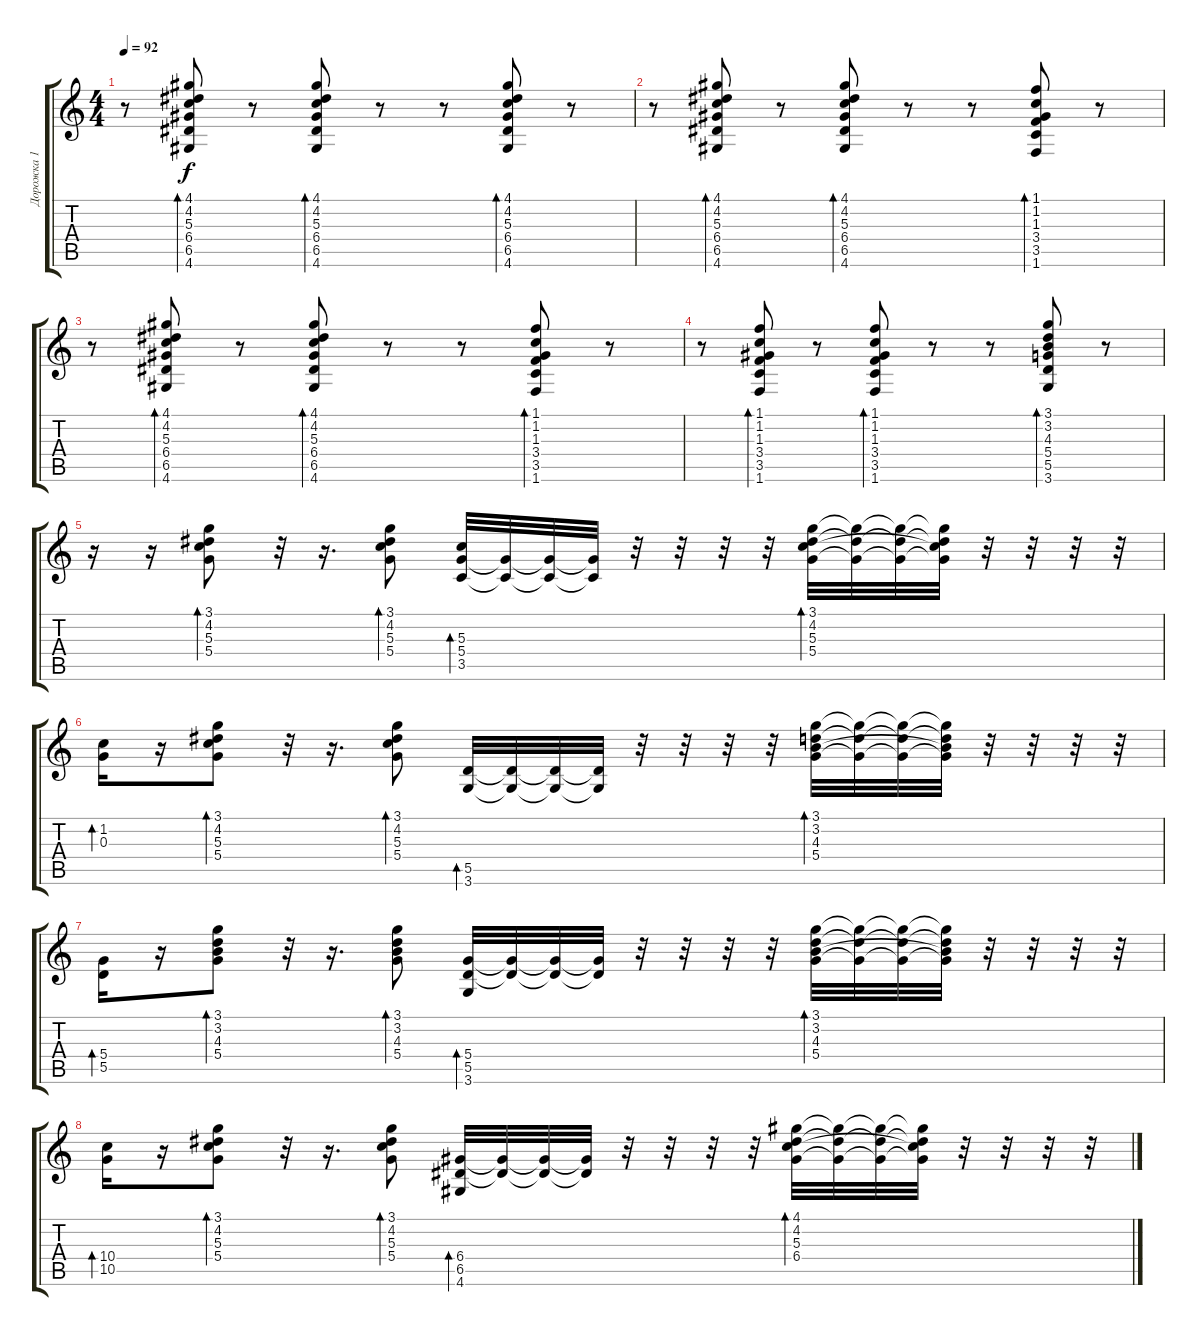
\track ("Дорожка 1" "Дорожка 1") {instrument acousticguitarsteel}
\staff {score tabs}
\tuning (E4 B3 G3 D3 A2 E2) {hide}
\ts (4 4)
\tempo 92
\clef g2
\ks c
r.8{dy f} (4.1 4.2 5.3 6.4 6.5 4.6).8{bd 60} r.8 (4.1 4.2 5.3 6.4 6.5 4.6).8{bd 60} r.8 r.8 (4.1 4.2 5.3 6.4 6.5 4.6).8{bd 60} r.8 |
r.8 (4.1 4.2 5.3 6.4 6.5 4.6).8{bd 60} r.8 (4.1 4.2 5.3 6.4 6.5 4.6).8{bd 60} r.8 r.8 (1.1 1.2 1.3 3.4 3.5 1.6).8{bd 60} r.8 |
r.8 (4.1 4.2 5.3 6.4 6.5 4.6).8{bd 60} r.8 (4.1 4.2 5.3 6.4 6.5 4.6).8{bd 60} r.8 r.8 (1.1 1.2 1.3 3.4 3.5 1.6).8{bd 60} r.8 |
r.8 (1.1 1.2 1.3 3.4 3.5 1.6).8{bd 60} r.8 (1.1 1.2 1.3 3.4 3.5 1.6).8{bd 60} r.8 r.8 (3.1 3.2 4.3 5.4 5.5 3.6).8{bd 60} r.8 |
r.16 r.16 (3.1 4.2 5.3 5.4).8{bd 120} r.32 r.16{d} (3.1 4.2 5.3 5.4).8{bd 120} (5.3 5.4 3.5).32{bd 120} (5.4{t} 3.5{t}).32 (5.4{t} 3.5{t}).32 (5.4{t} 3.5{t}).32 r.32 r.32 r.32 r.32 (3.1 4.2 5.3 5.4).32{bd 120} (3.1{t} 4.2{t} 5.4{t}).32 (3.1{t} 4.2{t} 5.4{t}).32 (3.1{t} 4.2{t} 5.3{t} 5.4{t}).32 r.32 r.32 r.32 r.32 |
(1.2 0.3).16{bd 480} r.16 (3.1 4.2 5.3 5.4).8{bd 120} r.32 r.16{d} (3.1 4.2 5.3 5.4).8{bd 120} (5.5 3.6).32{bd 120} (5.5{t} 3.6{t}).32 (5.5{t} 3.6{t}).32 (5.5{t} 3.6{t}).32 r.32 r.32 r.32 r.32 (3.1 3.2 4.3 5.4).32{bd 120} (3.1{t} 3.2{t} 5.4{t}).32 (3.1{t} 3.2{t} 5.4{t}).32 (3.1{t} 3.2{t} 4.3{t} 5.4{t}).32 r.32 r.32 r.32 r.32 |
(5.4 5.5).16{bd 480} r.16 (3.1 3.2 4.3 5.4).8{bd 120} r.32 r.16{d} (3.1 3.2 4.3 5.4).8{bd 120} (5.4 5.5 3.6).32{bd 120} (5.4{t} 5.5{t}).32 (5.4{t} 5.5{t}).32 (5.4{t} 5.5{t}).32 r.32 r.32 r.32 r.32 (3.1 3.2 4.3 5.4).32{bd 120} (3.1{t} 3.2{t} 5.4{t}).32 (3.1{t} 3.2{t} 5.4{t}).32 (3.1{t} 3.2{t} 4.3{t} 5.4{t}).32 r.32 r.32 r.32 r.32 |
(10.4 10.5).16{bd 480} r.16 (3.1 4.2 5.3 5.4).8{bd 120} r.32 r.16{d} (3.1 4.2 5.3 5.4).8{bd 120} (6.4 6.5 4.6).32{bd 120} (6.4{t} 6.5{t}).32 (6.4{t} 6.5{t}).32 (6.4{t} 6.5{t}).32 r.32 r.32 r.32 r.32 (4.1 4.2 5.3 6.4).32{bd 120} (4.1{t} 4.2{t} 6.4{t}).32 (4.1{t} 4.2{t} 6.4{t}).32 (4.1{t} 4.2{t} 5.3{t} 6.4{t}).32 r.32 r.32 r.32 r.32
